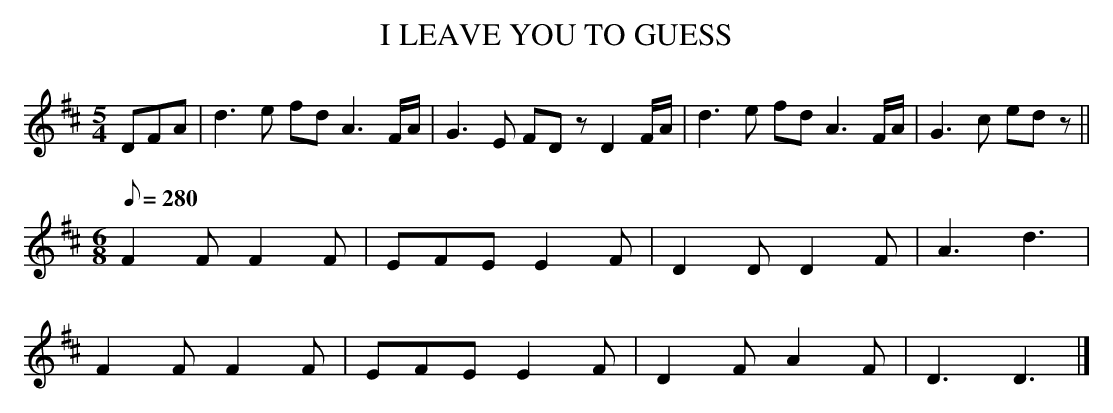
X:1
T:I LEAVE YOU TO GUESS
Y:"slow"
M:5/4
L:1/8
K:D
DFA|d3e fd A3F/A/|G3E FD zD2F/A/|d3e fd A3F/A/|G3c ed z||
Y:"lively"
M:6/8
Q:280
F2F F2F|EFE E2F|D2D D2F|A3d3|
F2F F2F|EFE E2F|D2F A2F|D3D3|]
